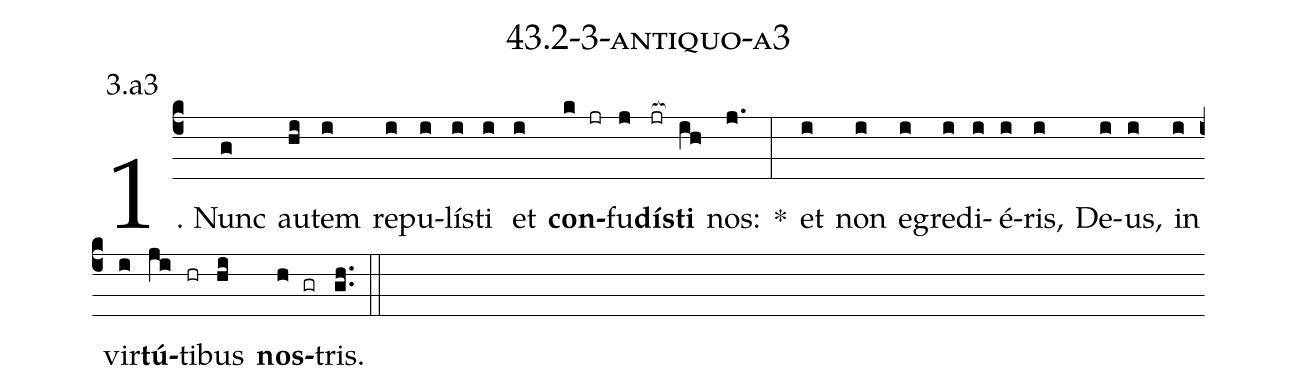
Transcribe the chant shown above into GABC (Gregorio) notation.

name: 43.2-3-antiquo-a3;
annotation: 3.a3;
%%
(c4)1. Nunc(g) au(hi)tem(i) re(i)pu(i)lís(i)ti(i) et(i) <b>con</b>(k jr)fu(j)<b>dís</b>(jr[ocb:1{])<b>ti</b>(ih[ocb:0}]) nos:(j.) *(:) et(i) non(i) e(i)gre(i)di(i)é(i)ris,(i) De(i)us,(i) in(i) vir(i)<b>tú</b>(ji)ti(hr)bus(hi) <b>nos</b>(h gr)tris.(gh..) (::)
